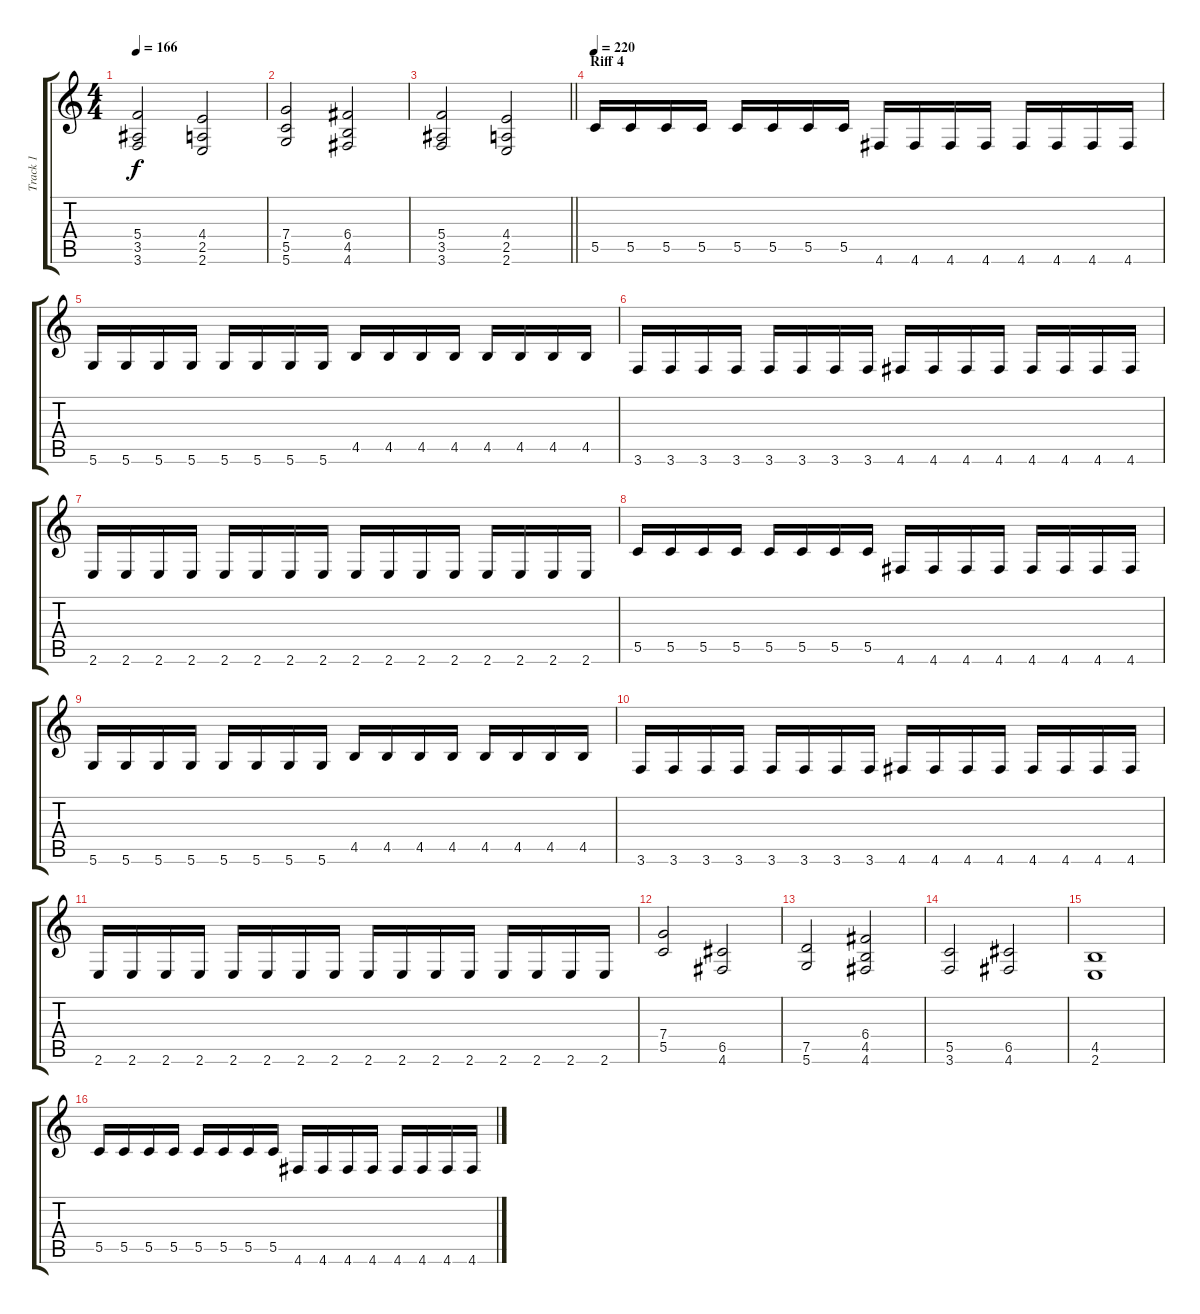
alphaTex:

\track ("Track 1" "Track 1") {instrument distortionguitar}
\staff {score tabs}
\tuning (D4 A3 F3 C3 G2 D2) {hide}
\ts (4 4)
\tempo 166
\clef g2
\ks c
(5.4 3.5 3.6).2{dy f} (4.4 2.5 2.6).2 |
(7.4 5.5 5.6).2 (6.4 4.5 4.6).2 |
\barLineRight lightlight
(5.4 3.5 3.6).2 (4.4 2.5 2.6).2 |
\section ("" "Riff 4")
\tempo 220
5.5.16 5.5.16 5.5.16 5.5.16 5.5.16 5.5.16 5.5.16 5.5.16 4.6.16 4.6.16 4.6.16 4.6.16 4.6.16 4.6.16 4.6.16 4.6.16 |
5.6.16 5.6.16 5.6.16 5.6.16 5.6.16 5.6.16 5.6.16 5.6.16 4.5.16 4.5.16 4.5.16 4.5.16 4.5.16 4.5.16 4.5.16 4.5.16 |
3.6.16 3.6.16 3.6.16 3.6.16 3.6.16 3.6.16 3.6.16 3.6.16 4.6.16 4.6.16 4.6.16 4.6.16 4.6.16 4.6.16 4.6.16 4.6.16 |
2.6.16 2.6.16 2.6.16 2.6.16 2.6.16 2.6.16 2.6.16 2.6.16 2.6.16 2.6.16 2.6.16 2.6.16 2.6.16 2.6.16 2.6.16 2.6.16 |
5.5.16 5.5.16 5.5.16 5.5.16 5.5.16 5.5.16 5.5.16 5.5.16 4.6.16 4.6.16 4.6.16 4.6.16 4.6.16 4.6.16 4.6.16 4.6.16 |
5.6.16 5.6.16 5.6.16 5.6.16 5.6.16 5.6.16 5.6.16 5.6.16 4.5.16 4.5.16 4.5.16 4.5.16 4.5.16 4.5.16 4.5.16 4.5.16 |
3.6.16 3.6.16 3.6.16 3.6.16 3.6.16 3.6.16 3.6.16 3.6.16 4.6.16 4.6.16 4.6.16 4.6.16 4.6.16 4.6.16 4.6.16 4.6.16 |
2.6.16 2.6.16 2.6.16 2.6.16 2.6.16 2.6.16 2.6.16 2.6.16 2.6.16 2.6.16 2.6.16 2.6.16 2.6.16 2.6.16 2.6.16 2.6.16 |
(7.4 5.5).2 (6.5 4.6).2 |
(7.5 5.6).2 (6.4 4.5 4.6).2 |
(5.5 3.6).2 (6.5 4.6).2 |
(4.5 2.6).1 |
5.5.16 5.5.16 5.5.16 5.5.16 5.5.16 5.5.16 5.5.16 5.5.16 4.6.16 4.6.16 4.6.16 4.6.16 4.6.16 4.6.16 4.6.16 4.6.16
